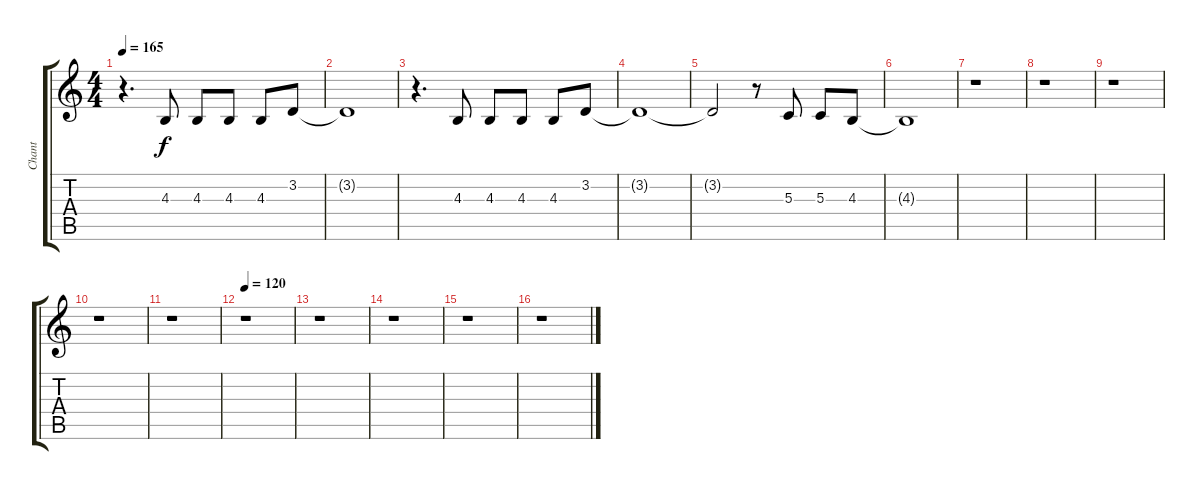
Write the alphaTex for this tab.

\track ("Chant" "Chant") {instrument lead2sawtooth}
\staff {score tabs}
\tuning (E4 B3 G3 D3 A2 E2) {hide}
\ts (4 4)
\tempo 165
\clef g2
\ks c
r.4{d dy f} 4.3.8{volume 16} 4.3.8 4.3.8 4.3.8 3.2.8 |
3.2{t}.1 |
r.4{d} 4.3.8 4.3.8 4.3.8 4.3.8 3.2.8 |
3.2{t}.1 |
3.2{t}.2 r.8 5.3.8 5.3.8 4.3.8 |
4.3{t}.1 |
r.1 |
r.1 |
r.1 |
r.1 |
r.1 |
\tempo 120
r.1 |
r.1 |
r.1 |
r.1 |
r.1
